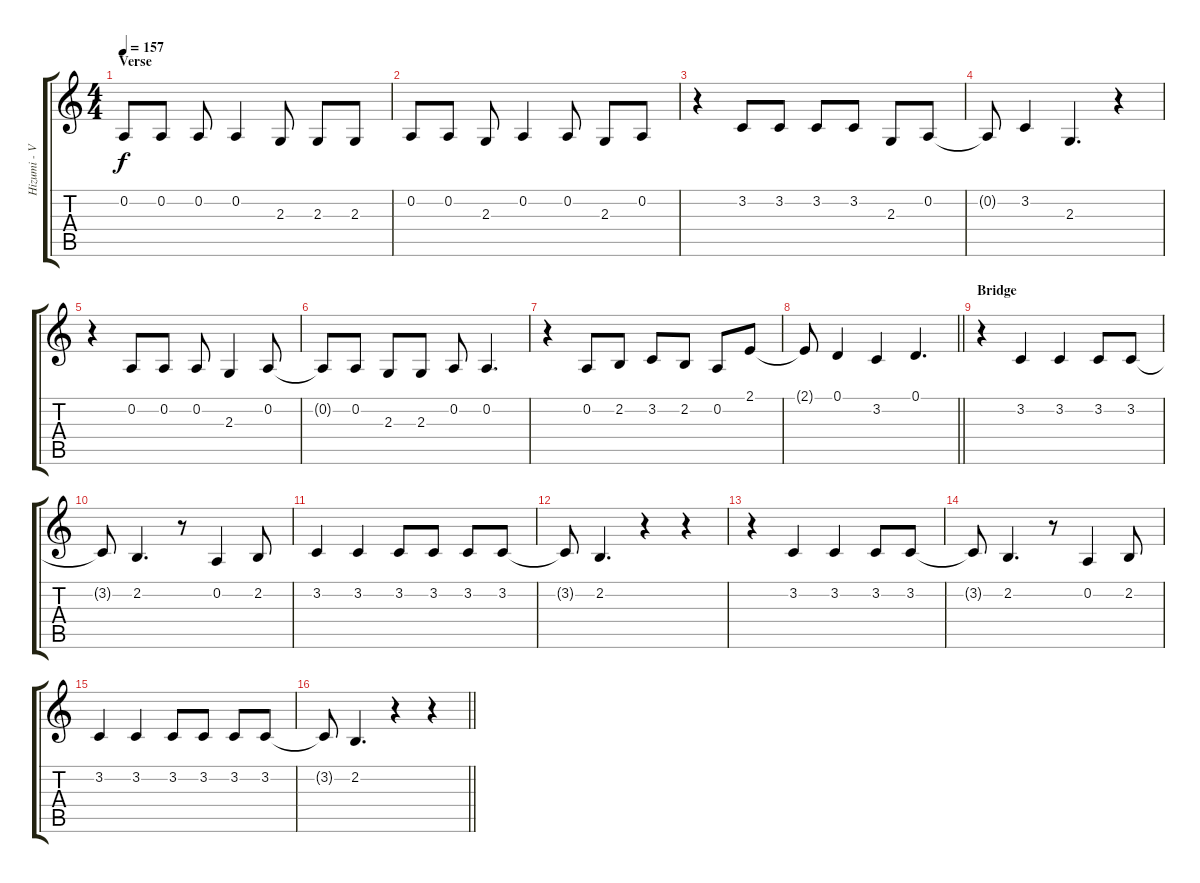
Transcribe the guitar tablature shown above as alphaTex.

\track ("Hizumi - Vocals" "Hizumi - V") {instrument lead6voice}
\staff {score tabs}
\tuning (D4 A3 F3 C3 G2 D2) {hide}
\ts (4 4)
\section ("" "Verse")
\tempo 157
\clef g2
\ks c
0.2.8{dy f} 0.2.8 0.2.8 0.2.4 2.3.8 2.3.8 2.3.8 |
0.2.8 0.2.8 2.3.8 0.2.4 0.2.8 2.3.8 0.2.8 |
r.4 3.2.8 3.2.8 3.2.8 3.2.8 2.3.8 0.2.8 |
0.2{t}.8 3.2.4 2.3.4{d} r.4 |
r.4 0.2.8 0.2.8 0.2.8 2.3.4 0.2.8 |
0.2{t}.8 0.2.8 2.3.8 2.3.8 0.2.8 0.2.4{d} |
r.4 0.2.8 2.2.8 3.2.8 2.2.8 0.2.8 2.1.8 |
\barLineRight lightlight
2.1{t}.8 0.1.4 3.2.4 0.1.4{d} |
\section ("" "Bridge")
r.4 3.2.4 3.2.4 3.2.8 3.2.8 |
3.2{t}.8 2.2.4{d} r.8 0.2.4 2.2.8 |
3.2.4 3.2.4 3.2.8 3.2.8 3.2.8 3.2.8 |
3.2{t}.8 2.2.4{d} r.4 r.4 |
r.4 3.2.4 3.2.4 3.2.8 3.2.8 |
3.2{t}.8 2.2.4{d} r.8 0.2.4 2.2.8 |
3.2.4 3.2.4 3.2.8 3.2.8 3.2.8 3.2.8 |
\barLineRight lightlight
3.2{t}.8 2.2.4{d} r.4 r.4
